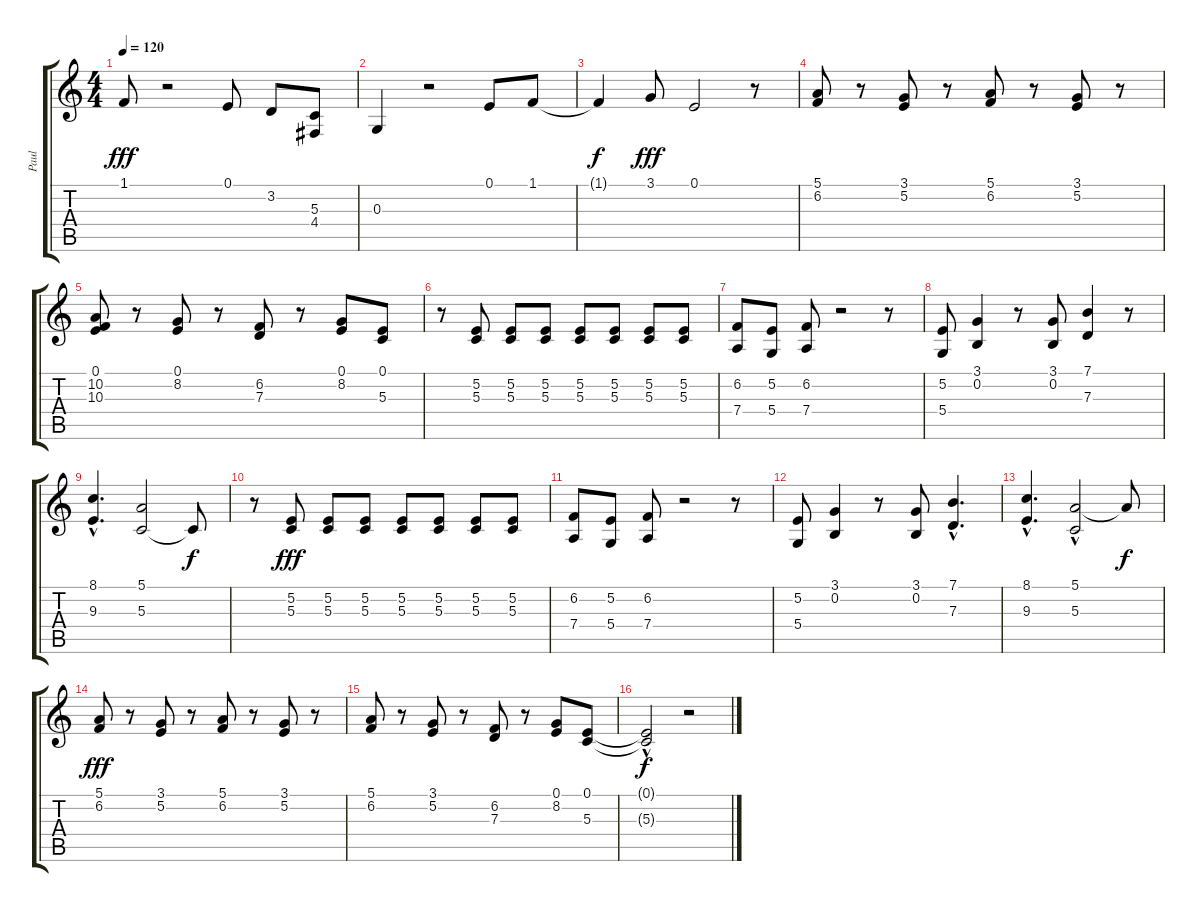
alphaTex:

\track ("Paul" "Paul") {instrument frenchhorn}
\staff {score tabs}
\tuning (E4 B3 G3 D3 A2 E2) {hide}
\ts (4 4)
\tempo 120
\clef g2
\ks c
1.1.8{dy fff} r.2 0.1.8 3.2.8 (5.3 4.4).8 |
0.3.4 r.2 0.1.8 1.1.8 |
1.1{t}.4{dy f} 3.1.8{dy fff} 0.1.2 r.8 |
(5.1 6.2).8 r.8 (3.1 5.2).8 r.8 (5.1 6.2).8 r.8 (3.1 5.2).8 r.8 |
(0.1 10.2 10.3).8 r.8 (0.1 8.2).8 r.8 (6.2 7.3).8 r.8 (0.1 8.2).8 (0.1 5.3).8 |
r.8 (5.2 5.3).8 (5.2 5.3).8 (5.2 5.3).8 (5.2 5.3).8 (5.2 5.3).8 (5.2 5.3).8 (5.2 5.3).8 |
(6.2 7.4).8 (5.2 5.4).8 (6.2 7.4).8 r.2 r.8 |
(5.2 5.4).8 (3.1 0.2).4 r.8 (3.1 0.2).8 (7.1 7.3).4 r.8 |
(8.1{hac} 9.3{hac}).4{d} (5.1 5.3).2 5.3{t}.8{dy f} |
r.8 (5.2 5.3).8{dy fff} (5.2 5.3).8 (5.2 5.3).8 (5.2 5.3).8 (5.2 5.3).8 (5.2 5.3).8 (5.2 5.3).8 |
(6.2 7.4).8 (5.2 5.4).8 (6.2 7.4).8 r.2 r.8 |
(5.2 5.4).8 (3.1 0.2).4 r.8 (3.1 0.2).8 (7.1{hac} 7.3).4{d} |
(8.1{hac} 9.3{hac}).4{d} (5.1 5.3{hac}).2 5.1{t}.8{dy f} |
(5.1 6.2).8{dy fff} r.8 (3.1 5.2).8 r.8 (5.1 6.2).8 r.8 (3.1 5.2).8 r.8 |
(5.1 6.2).8 r.8 (3.1 5.2).8 r.8 (6.2 7.3).8 r.8 (0.1 8.2).8 (0.1 5.3).8 |
(0.1{hac t} 5.3{t}).2{dy f} r.2
